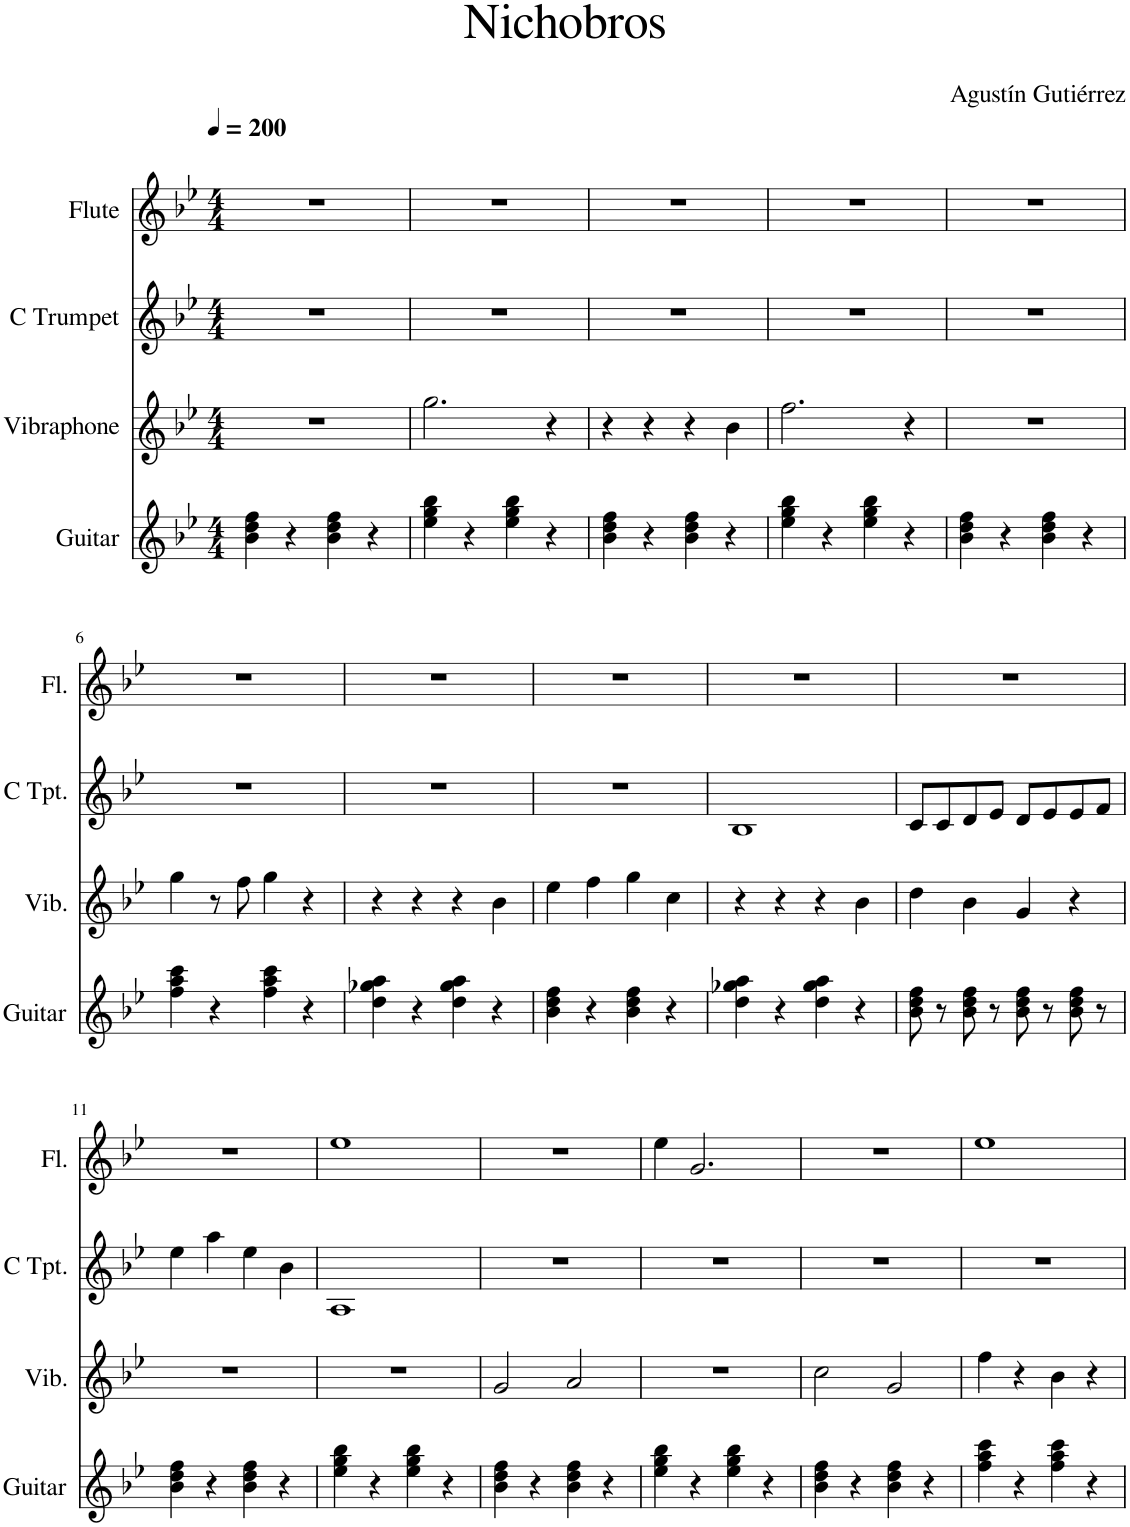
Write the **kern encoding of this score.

**kern	**kern	**kern	**kern
*part4	*part3	*part2	*part1
*staff4	*staff3	*staff2	*staff1
*I"Guitar	*I"Vibraphone	*I"C Trumpet	*I"Flute
*I'Guitar	*I'Vib.	*I'C Tpt.	*I'Fl.
*clefG2	*clefG2	*clefG2	*clefG2
*k[b-e-]	*k[b-e-]	*k[b-e-]	*k[b-e-]
*M4/4	*M4/4	*M4/4	*M4/4
*MM200	*MM200	*MM200	*MM200
=1	=1	=1	=1
4b-\ 4dd\ 4ff\	1r	1r	1r
4r	.	.	.
4b-\ 4dd\ 4ff\	.	.	.
4r	.	.	.
=2	=2	=2	=2
4ee-\ 4gg\ 4bb-\	2.gg\	1r	1r
4r	.	.	.
4ee-\ 4gg\ 4bb-\	.	.	.
4r	4r	.	.
=3	=3	=3	=3
4b-\ 4dd\ 4ff\	4r	1r	1r
4r	4r	.	.
4b-\ 4dd\ 4ff\	4r	.	.
4r	4b-\	.	.
=4	=4	=4	=4
4ee-\ 4gg\ 4bb-\	2.ff\	1r	1r
4r	.	.	.
4ee-\ 4gg\ 4bb-\	.	.	.
4r	4r	.	.
=5	=5	=5	=5
4b-\ 4dd\ 4ff\	1r	1r	1r
4r	.	.	.
4b-\ 4dd\ 4ff\	.	.	.
4r	.	.	.
!!LO:LB:g=z
=6	=6	=6	=6
4ff\ 4aa\ 4ccc\	4gg\	1r	1r
4r	8r	.	.
.	8ff\	.	.
4ff\ 4aa\ 4ccc\	4gg\	.	.
4r	4r	.	.
=7	=7	=7	=7
4dd\ 4gg-X\ 4aa\	4r	1r	1r
4r	4r	.	.
4dd\ 4gg-\ 4aa\	4r	.	.
4r	4b-\	.	.
=8	=8	=8	=8
4b-\ 4dd\ 4ff\	4ee-\	1r	1r
4r	4ff\	.	.
4b-\ 4dd\ 4ff\	4gg\	.	.
4r	4cc\	.	.
=9	=9	=9	=9
4dd\ 4gg-X\ 4aa\	4r	1B-	1r
4r	4r	.	.
4dd\ 4gg-\ 4aa\	4r	.	.
4r	4b-\	.	.
=10	=10	=10	=10
8b-\ 8dd\ 8ff\	4dd\	8c/L	1r
8r	.	8c/	.
8b-\ 8dd\ 8ff\	4b-\	8d/	.
8r	.	8e-/J	.
8b-\ 8dd\ 8ff\	4g/	8d/L	.
8r	.	8e-/	.
8b-\ 8dd\ 8ff\	4r	8e-/	.
8r	.	8f/J	.
!!LO:LB:g=z
=11	=11	=11	=11
4b-\ 4dd\ 4ff\	1r	4ee-\	1r
4r	.	4aa\	.
4b-\ 4dd\ 4ff\	.	4ee-\	.
4r	.	4b-\	.
=12	=12	=12	=12
4ee-\ 4gg\ 4bb-\	1r	1A	1ee-
4r	.	.	.
4ee-\ 4gg\ 4bb-\	.	.	.
4r	.	.	.
=13	=13	=13	=13
4b-\ 4dd\ 4ff\	2g/	1r	1r
4r	.	.	.
4b-\ 4dd\ 4ff\	2a/	.	.
4r	.	.	.
=14	=14	=14	=14
4ee-\ 4gg\ 4bb-\	1r	1r	4ee-\
4r	.	.	2.g/
4ee-\ 4gg\ 4bb-\	.	.	.
4r	.	.	.
=15	=15	=15	=15
4b-\ 4dd\ 4ff\	2cc\	1r	1r
4r	.	.	.
4b-\ 4dd\ 4ff\	2g/	.	.
4r	.	.	.
=16	=16	=16	=16
4ff\ 4aa\ 4ccc\	4ff\	1r	1ee-
4r	4r	.	.
4ff\ 4aa\ 4ccc\	4b-\	.	.
4r	4r	.	.
=	=	=	=
*-	*-	*-	*-
